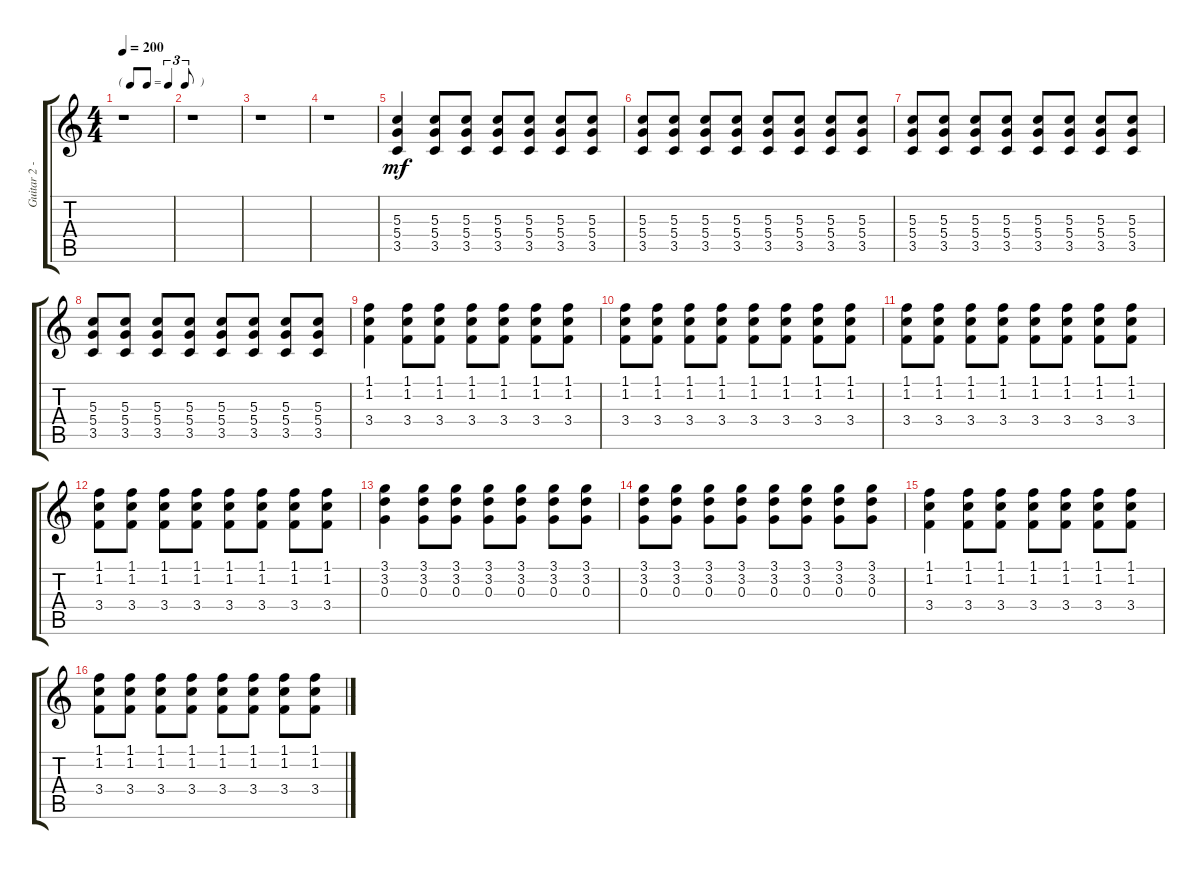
\track ("Guitar 2 - Tom" "Guitar 2 -") {instrument distortionguitar}
\staff {score tabs}
\tuning (E4 B3 G3 D3 A2 E2) {hide}
\ts (4 4)
\tf triplet8th
\tempo 200
\clef g2
\ks c
r.1{dy mf instrument distortionguitar} |
r.1 |
r.1 |
r.1 |
(5.3 5.4 3.5).4 (5.3 5.4 3.5).8 (5.3 5.4 3.5).8 (5.3 5.4 3.5).8 (5.3 5.4 3.5).8 (5.3 5.4 3.5).8 (5.3 5.4 3.5).8 |
(5.3 5.4 3.5).8 (5.3 5.4 3.5).8 (5.3 5.4 3.5).8 (5.3 5.4 3.5).8 (5.3 5.4 3.5).8 (5.3 5.4 3.5).8 (5.3 5.4 3.5).8 (5.3 5.4 3.5).8 |
(5.3 5.4 3.5).8 (5.3 5.4 3.5).8 (5.3 5.4 3.5).8 (5.3 5.4 3.5).8 (5.3 5.4 3.5).8 (5.3 5.4 3.5).8 (5.3 5.4 3.5).8 (5.3 5.4 3.5).8 |
(5.3 5.4 3.5).8 (5.3 5.4 3.5).8 (5.3 5.4 3.5).8 (5.3 5.4 3.5).8 (5.3 5.4 3.5).8 (5.3 5.4 3.5).8 (5.3 5.4 3.5).8 (5.3 5.4 3.5).8 |
(1.1 1.2 3.4).4 (1.1 1.2 3.4).8 (1.1 1.2 3.4).8 (1.1 1.2 3.4).8 (1.1 1.2 3.4).8 (1.1 1.2 3.4).8 (1.1 1.2 3.4).8 |
(1.1 1.2 3.4).8 (1.1 1.2 3.4).8 (1.1 1.2 3.4).8 (1.1 1.2 3.4).8 (1.1 1.2 3.4).8 (1.1 1.2 3.4).8 (1.1 1.2 3.4).8 (1.1 1.2 3.4).8 |
(1.1 1.2 3.4).8 (1.1 1.2 3.4).8 (1.1 1.2 3.4).8 (1.1 1.2 3.4).8 (1.1 1.2 3.4).8 (1.1 1.2 3.4).8 (1.1 1.2 3.4).8 (1.1 1.2 3.4).8 |
(1.1 1.2 3.4).8 (1.1 1.2 3.4).8 (1.1 1.2 3.4).8 (1.1 1.2 3.4).8 (1.1 1.2 3.4).8 (1.1 1.2 3.4).8 (1.1 1.2 3.4).8 (1.1 1.2 3.4).8 |
(3.1 3.2 0.3).4 (3.1 3.2 0.3).8 (3.1 3.2 0.3).8 (3.1 3.2 0.3).8 (3.1 3.2 0.3).8 (3.1 3.2 0.3).8 (3.1 3.2 0.3).8 |
(3.1 3.2 0.3).8 (3.1 3.2 0.3).8 (3.1 3.2 0.3).8 (3.1 3.2 0.3).8 (3.1 3.2 0.3).8 (3.1 3.2 0.3).8 (3.1 3.2 0.3).8 (3.1 3.2 0.3).8 |
(1.1 1.2 3.4).4 (1.1 1.2 3.4).8 (1.1 1.2 3.4).8 (1.1 1.2 3.4).8 (1.1 1.2 3.4).8 (1.1 1.2 3.4).8 (1.1 1.2 3.4).8 |
(1.1 1.2 3.4).8 (1.1 1.2 3.4).8 (1.1 1.2 3.4).8 (1.1 1.2 3.4).8 (1.1 1.2 3.4).8 (1.1 1.2 3.4).8 (1.1 1.2 3.4).8 (1.1 1.2 3.4).8
